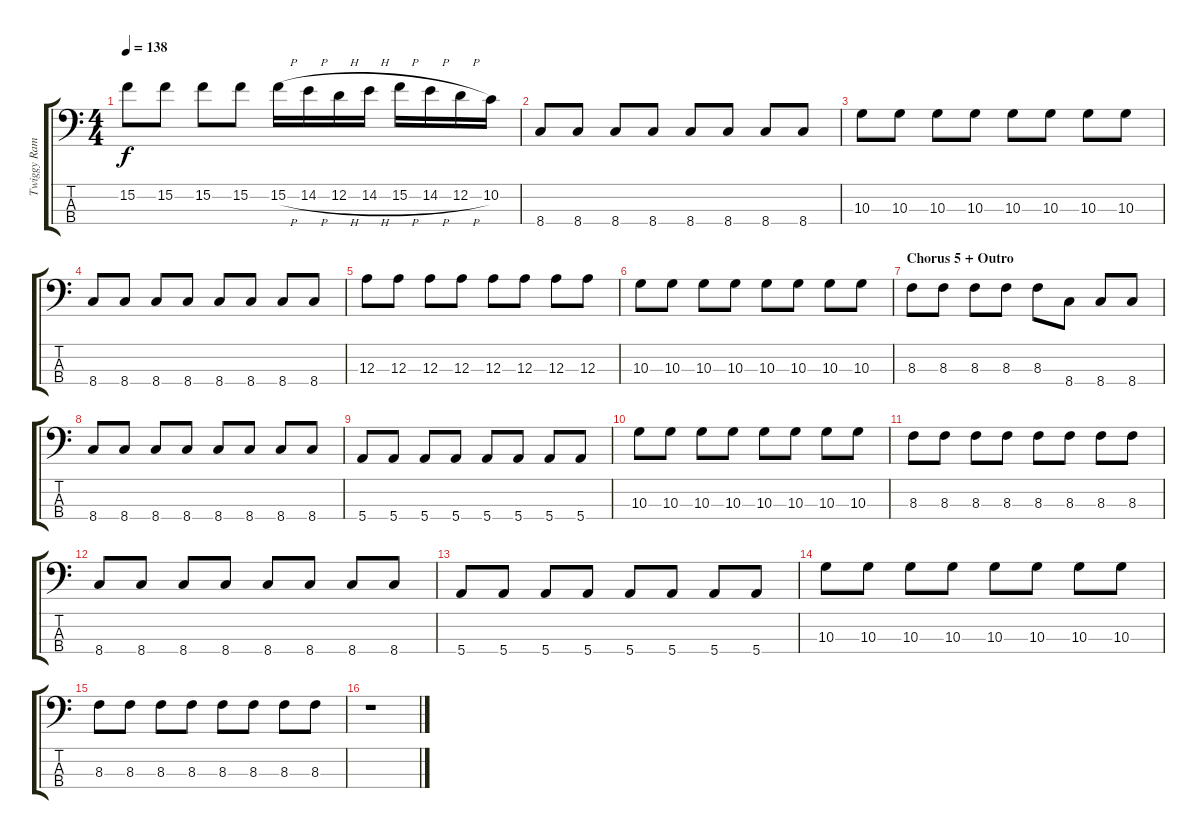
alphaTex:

\track ("Twiggy Ramirez [Bass]" "Twiggy Ram") {instrument electricbasspick}
\staff {score tabs}
\tuning (G2 D2 A1 E1) {hide}
\ts (4 4)
\tempo 138
\clef f4
\ks c
15.2.8{dy f} 15.2.8 15.2.8 15.2.8 15.2{h}.16 14.2{h}.16 12.2{h}.16 14.2{h}.16 15.2{h}.16 14.2{h}.16 12.2{h}.16 10.2.16 |
8.4.8 8.4.8 8.4.8 8.4.8 8.4.8 8.4.8 8.4.8 8.4.8 |
10.3.8 10.3.8 10.3.8 10.3.8 10.3.8 10.3.8 10.3.8 10.3.8 |
8.4.8 8.4.8 8.4.8 8.4.8 8.4.8 8.4.8 8.4.8 8.4.8 |
12.3.8 12.3.8 12.3.8 12.3.8 12.3.8 12.3.8 12.3.8 12.3.8 |
10.3.8 10.3.8 10.3.8 10.3.8 10.3.8 10.3.8 10.3.8 10.3.8 |
\section ("" "Chorus 5 + Outro")
8.3.8 8.3.8 8.3.8 8.3.8 8.3.8 8.4.8 8.4.8 8.4.8 |
8.4.8 8.4.8 8.4.8 8.4.8 8.4.8 8.4.8 8.4.8 8.4.8 |
5.4.8 5.4.8 5.4.8 5.4.8 5.4.8 5.4.8 5.4.8 5.4.8 |
10.3.8 10.3.8 10.3.8 10.3.8 10.3.8 10.3.8 10.3.8 10.3.8 |
8.3.8 8.3.8 8.3.8 8.3.8 8.3.8 8.3.8 8.3.8 8.3.8 |
8.4.8 8.4.8 8.4.8 8.4.8 8.4.8 8.4.8 8.4.8 8.4.8 |
5.4.8 5.4.8 5.4.8 5.4.8 5.4.8 5.4.8 5.4.8 5.4.8 |
10.3.8 10.3.8 10.3.8 10.3.8 10.3.8 10.3.8 10.3.8 10.3.8 |
8.3.8 8.3.8 8.3.8 8.3.8 8.3.8 8.3.8 8.3.8 8.3.8 |
r.1
